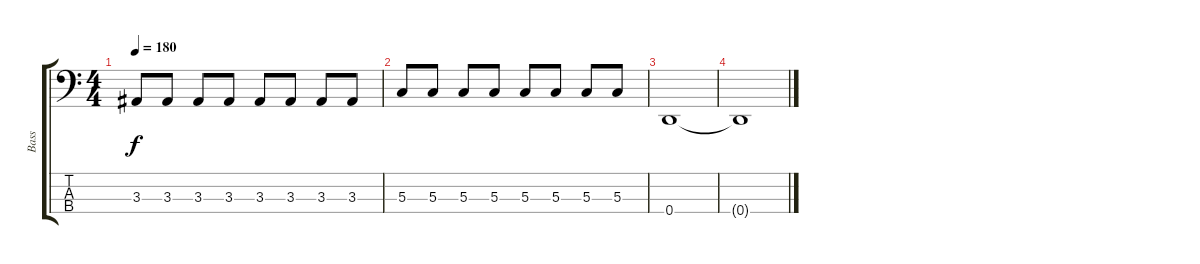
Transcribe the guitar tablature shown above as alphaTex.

\track ("Bass" "Bass") {instrument electricbassfinger}
\staff {score tabs}
\tuning (F2 C2 G1 D1) {hide}
\ts (4 4)
\tempo 180
\clef f4
\ks c
3.3.8{dy f} 3.3.8 3.3.8 3.3.8 3.3.8 3.3.8 3.3.8 3.3.8 |
5.3.8 5.3.8 5.3.8 5.3.8 5.3.8 5.3.8 5.3.8 5.3.8 |
0.4.1 |
0.4{t}.1
